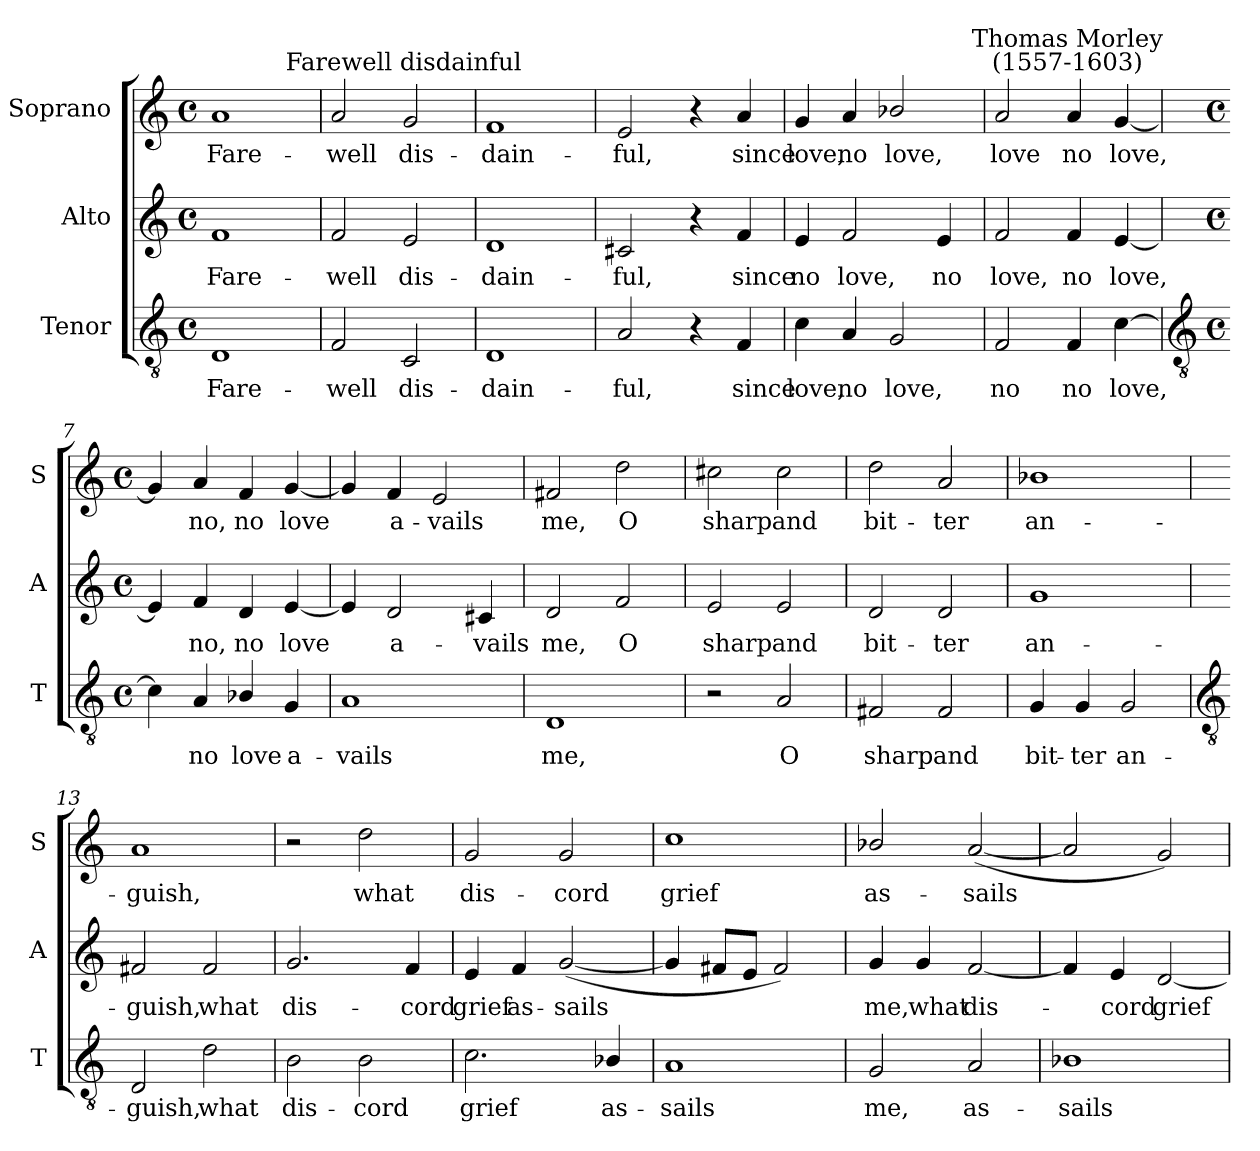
**kern	**text	**kern	**text	**kern	**text
*part3	*part3	*part2	*part2	*part1	*part1
*staff3	*staff3	*staff2	*staff2	*staff1	*staff1
*I"Tenor	*	*I"Alto	*	*I"Soprano	*
*I'T	*	*I'A	*	*I'S	*
*clefGv2	*	*clefG2	*	*clefG2	*
*k[]	*	*k[]	*	*k[]	*
*C:	*	*C:	*	*C:	*
*M4/4	*	*M4/4	*	*M4/4	*
*met(c)	*	*met(c)	*	*met(c)	*
=1	=1	=1	=1	=1	=1
!	!LO:LY:b	!	!LO:LY:b	!	!LO:LY:b
1D	Fare-	1f	Fare-	1a	Fare-
=2	=2	=2	=2	=2	=2
!	!LO:LY:b	!	!LO:LY:b	!	!LO:LY:b
2F	-well	2f	-well	2a	-well
!	!	!	!	!LO:TX:a:cj:t=Farewell disdainful	!
!	!LO:LY:b	!	!LO:LY:b	!	!LO:LY:b
2C	dis-	2e	dis-	2g	dis-
=3	=3	=3	=3	=3	=3
!	!LO:LY:b	!	!LO:LY:b	!	!LO:LY:b
1D	-dain-	1d	-dain-	1f	-dain-
=4	=4	=4	=4	=4	=4
!	!LO:LY:b	!	!LO:LY:b	!	!LO:LY:b
2A	-ful,	2c#X	-ful,	2e	-ful,
4r	.	4r	.	4r	.
!	!LO:LY:b	!	!LO:LY:b	!	!LO:LY:b
4F	since	4f	since	4a	since
=5	=5	=5	=5	=5	=5
!	!LO:LY:b	!	!LO:LY:b	!	!LO:LY:b
4c	love,	4e	no	4g	love,
!	!LO:LY:b	!	!LO:LY:b	!	!LO:LY:b
4A	no	2f	love,	4a	no
!	!LO:LY:b	!	!	!	!LO:LY:b
2G	love,	.	.	2b-X/	love,
!	!	!	!LO:LY:b	!	!
.	.	4e	no	.	.
=6	=6	=6	=6	=6	=6
!	!LO:LY:b	!	!LO:LY:b	!	!LO:LY:b
2F	no	2f	love,	2a	love
!	!	!	!	!LO:TX:a:cj:t=Thomas Morley\n(1557-1603)	!
!	!LO:LY:b	!	!LO:LY:b	!	!LO:LY:b
4F	no	4f	no	4a	no
!	!LO:LY:b	!	!LO:LY:b	!	!LO:LY:b
[4c	love,	[4e	love,	[4g	love,
!!LO:LB:g=z
=7	=7	=7	=7	=7	=7
*clefGv2	*	*	*	*	*
*M4/4	*	*M4/4	*	*M4/4	*
*met(c)	*	*met(c)	*	*met(c)	*
4c]	.	4e]	.	4g]	.
!	!LO:LY:b	!	!LO:LY:b	!	!LO:LY:b
4A	no	4f	no,	4a	no,
!	!LO:LY:b	!	!LO:LY:b	!	!LO:LY:b
4B-X/	love	4d	no	4f	no
!	!LO:LY:b	!	!LO:LY:b	!	!LO:LY:b
4G	a-	[4e	love	[4g	love
=8	=8	=8	=8	=8	=8
!	!LO:LY:b	!	!	!	!
1A	-vails	4e]	.	4g]	.
!	!	!	!LO:LY:b	!	!LO:LY:b
.	.	2d	a-	4f	a-
!	!	!	!	!	!LO:LY:b
.	.	.	.	2e	-vails
!	!	!	!LO:LY:b	!	!
.	.	4c#X	-vails	.	.
=9	=9	=9	=9	=9	=9
!	!LO:LY:b	!	!LO:LY:b	!	!LO:LY:b
1D	me,	2d	me,	2f#X	me,
!	!	!	!LO:LY:b	!	!LO:LY:b
.	.	2f	O	2dd	O
=10	=10	=10	=10	=10	=10
!	!	!	!LO:LY:b	!	!LO:LY:b
2r	.	2e	sharp	2cc#X	sharp
!	!LO:LY:b	!	!LO:LY:b	!	!LO:LY:b
2A	O	2e	and	2cc#	and
=11	=11	=11	=11	=11	=11
!	!LO:LY:b	!	!LO:LY:b	!	!LO:LY:b
2F#X	sharp	2d	bit-	2dd	bit-
!	!LO:LY:b	!	!LO:LY:b	!	!LO:LY:b
2F#	and	2d	-ter	2a	-ter
=12	=12	=12	=12	=12	=12
!	!LO:LY:b	!	!LO:LY:b	!	!LO:LY:b
4G	bit-	1g	an-	1b-X	an-
!	!LO:LY:b	!	!	!	!
4G	-ter	.	.	.	.
!	!LO:LY:b	!	!	!	!
2G	an-	.	.	.	.
!!LO:LB:g=z
=13	=13	=13	=13	=13	=13
*clefGv2	*	*	*	*	*
!	!LO:LY:b	!	!LO:LY:b	!	!LO:LY:b
2D	-guish,	2f#X	-guish,	1a	-guish,
!	!LO:LY:b	!	!LO:LY:b	!	!
2d	what	2f#	what	.	.
=14	=14	=14	=14	=14	=14
!	!LO:LY:b	!	!LO:LY:b	!	!
2B	dis-	2.g	dis-	2r	.
!	!LO:LY:b	!	!	!	!LO:LY:b
2B	-cord	.	.	2dd	what
!	!	!	!LO:LY:b	!	!
.	.	4f	-cord	.	.
=15	=15	=15	=15	=15	=15
!	!LO:LY:b	!	!LO:LY:b	!	!LO:LY:b
2.c	grief	4e	grief	2g	dis-
!	!	!	!LO:LY:b	!	!
.	.	4f	as-	.	.
!	!	!	!LO:LY:b	!	!LO:LY:b
.	.	(<[2g	-sails	2g	-cord
!	!LO:LY:b	!	!	!	!
4B-X/	as-	.	.	.	.
=16	=16	=16	=16	=16	=16
!	!LO:LY:b	!	!	!	!LO:LY:b
1A	-sails	4g]	.	1cc	grief
.	.	8f#XL	.	.	.
.	.	8eJ	.	.	.
.	.	2f#)	.	.	.
=17	=17	=17	=17	=17	=17
!	!LO:LY:b	!	!LO:LY:b	!	!LO:LY:b
2G	me,	4g	me,	2b-X/	as-
!	!	!	!LO:LY:b	!	!
.	.	4g	what	.	.
!	!LO:LY:b	!	!LO:LY:b	!	!LO:LY:b
2A	as-	[2f	dis-	(<[2a	-sails
=18	=18	=18	=18	=18	=18
!	!LO:LY:b	!	!	!	!
1B-X	-sails	4f]	.	2a]	.
!	!	!	!LO:LY:b	!	!
.	.	4e	cord	.	.
!	!	!	!LO:LY:b	!	!
.	.	[2d	grief	2g)	.
=	=	=	=	=	=
*-	*-	*-	*-	*-	*-
